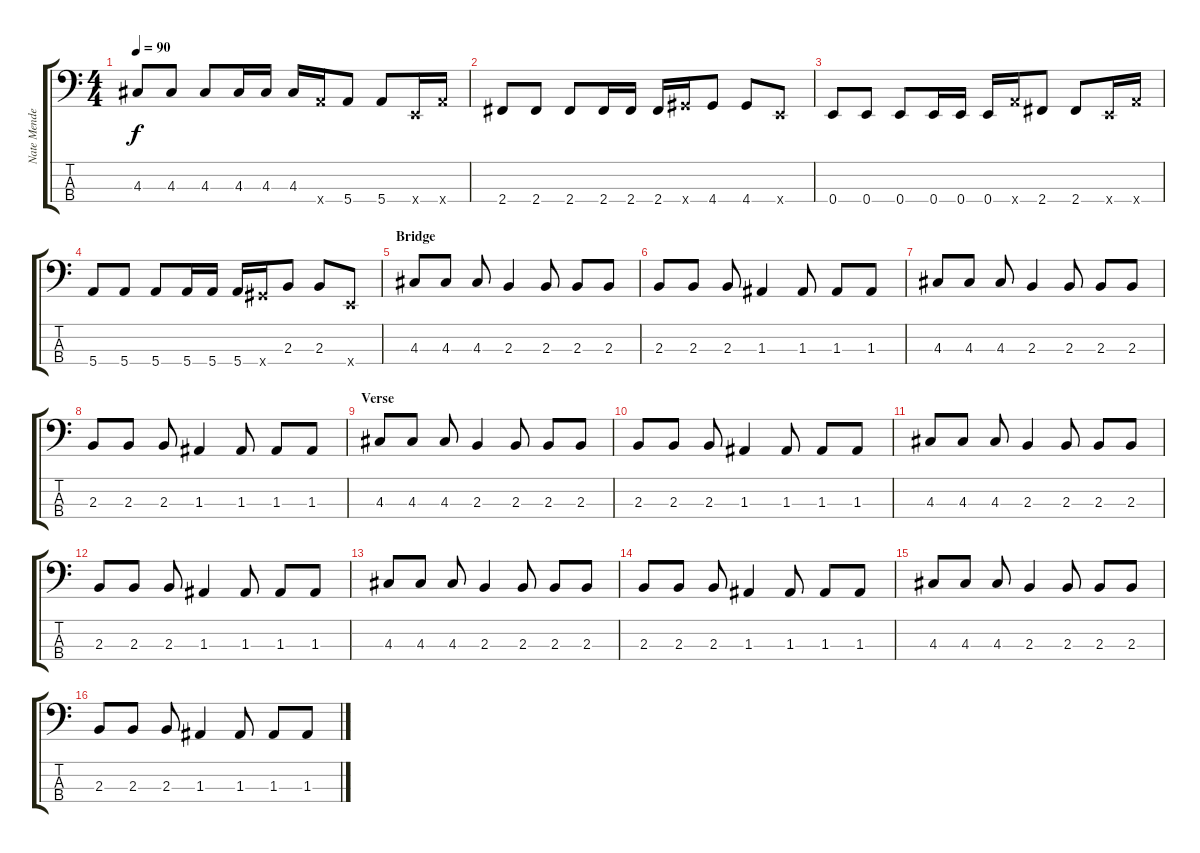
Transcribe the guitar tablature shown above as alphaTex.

\track ("Nate Mendel" "Nate Mende") {instrument electricbassfinger}
\staff {score tabs}
\tuning (G2 D2 A1 E1) {hide}
\ts (4 4)
\tempo 90
\clef f4
\ks c
4.3.8{dy f} 4.3.8 4.3.8 4.3.16 4.3.16 4.3.16 5.4{x}.16 5.4.8 5.4.8 0.4{x}.16 5.4{x}.16 |
2.4.8 2.4.8 2.4.8 2.4.16 2.4.16 2.4.16 4.4{x}.16 4.4.8 4.4.8 0.4{x}.8 |
0.4.8 0.4.8 0.4.8 0.4.16 0.4.16 0.4.16 5.4{x}.16 2.4.8 2.4.8 0.4{x}.16 5.4{x}.16 |
5.4.8 5.4.8 5.4.8 5.4.16 5.4.16 5.4.16 4.4{x}.16 2.3.8 2.3.8 0.4{x}.8 |
\section ("" "Bridge")
4.3.8 4.3.8 4.3.8 2.3.4 2.3.8 2.3.8 2.3.8 |
2.3.8 2.3.8 2.3.8 1.3.4 1.3.8 1.3.8 1.3.8 |
4.3.8 4.3.8 4.3.8 2.3.4 2.3.8 2.3.8 2.3.8 |
2.3.8 2.3.8 2.3.8 1.3.4 1.3.8 1.3.8 1.3.8 |
\section ("" "Verse")
4.3.8 4.3.8 4.3.8 2.3.4 2.3.8 2.3.8 2.3.8 |
2.3.8 2.3.8 2.3.8 1.3.4 1.3.8 1.3.8 1.3.8 |
4.3.8 4.3.8 4.3.8 2.3.4 2.3.8 2.3.8 2.3.8 |
2.3.8 2.3.8 2.3.8 1.3.4 1.3.8 1.3.8 1.3.8 |
4.3.8 4.3.8 4.3.8 2.3.4 2.3.8 2.3.8 2.3.8 |
2.3.8 2.3.8 2.3.8 1.3.4 1.3.8 1.3.8 1.3.8 |
4.3.8 4.3.8 4.3.8 2.3.4 2.3.8 2.3.8 2.3.8 |
2.3.8 2.3.8 2.3.8 1.3.4 1.3.8 1.3.8 1.3.8
